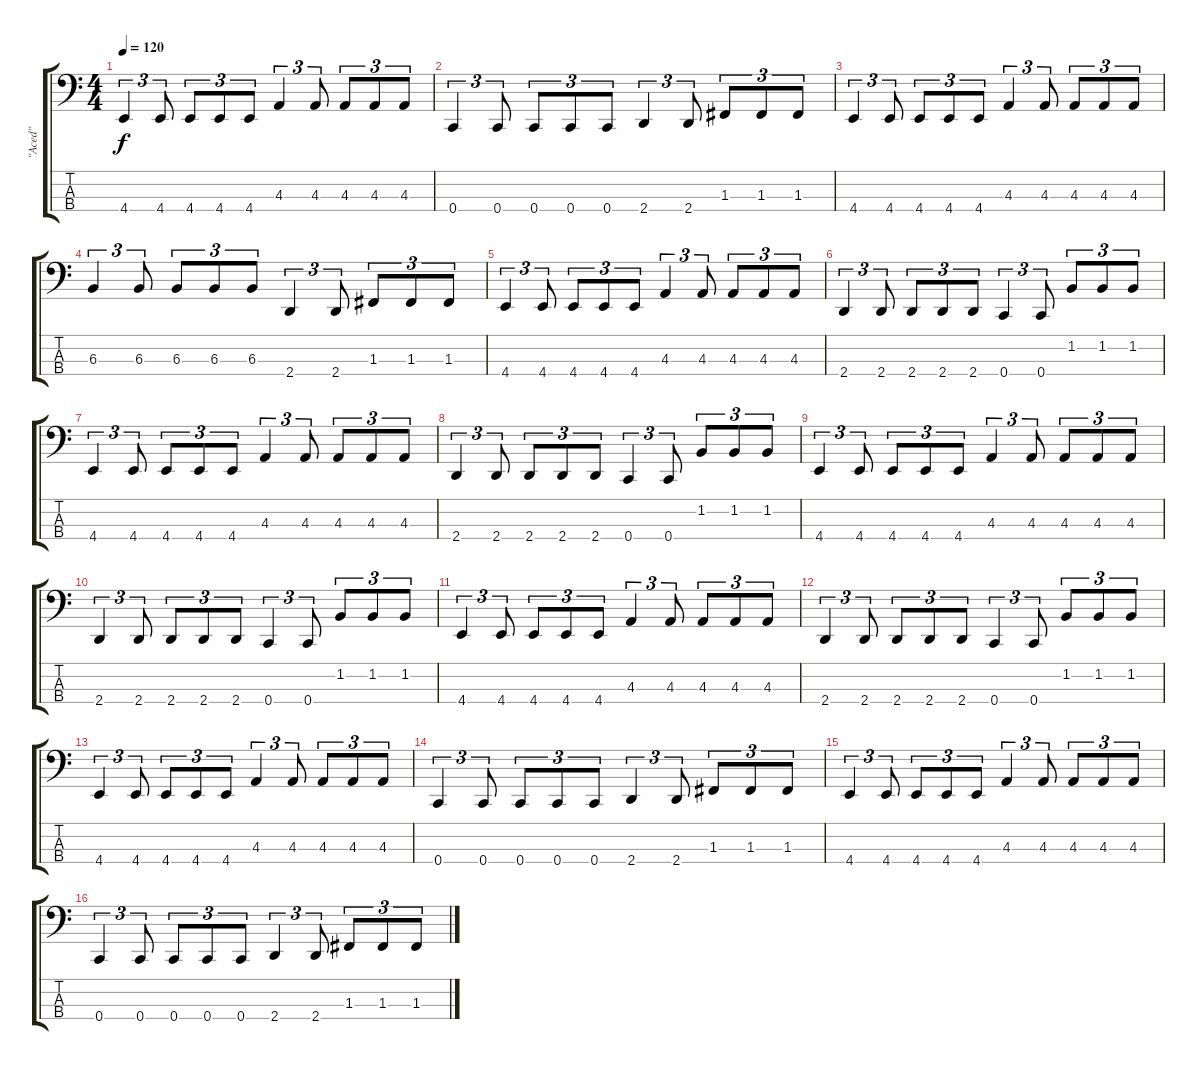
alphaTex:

\track ("\"Aced\"" "\"Aced\"") {instrument electricbasspick}
\staff {score tabs}
\tuning (Eb2 Bb1 F1 C1) {hide}
\ts (4 4)
\tempo 120
\clef f4
\ks c
4.4.4{tu (3 2) dy f} 4.4.8{tu (3 2)} 4.4.8{tu (3 2)} 4.4.8{tu (3 2)} 4.4.8{tu (3 2)} 4.3.4{tu (3 2)} 4.3.8{tu (3 2)} 4.3.8{tu (3 2)} 4.3.8{tu (3 2)} 4.3.8{tu (3 2)} |
0.4.4{tu (3 2)} 0.4.8{tu (3 2)} 0.4.8{tu (3 2)} 0.4.8{tu (3 2)} 0.4.8{tu (3 2)} 2.4.4{tu (3 2)} 2.4.8{tu (3 2)} 1.3.8{tu (3 2)} 1.3.8{tu (3 2)} 1.3.8{tu (3 2)} |
4.4.4{tu (3 2)} 4.4.8{tu (3 2)} 4.4.8{tu (3 2)} 4.4.8{tu (3 2)} 4.4.8{tu (3 2)} 4.3.4{tu (3 2)} 4.3.8{tu (3 2)} 4.3.8{tu (3 2)} 4.3.8{tu (3 2)} 4.3.8{tu (3 2)} |
6.3.4{tu (3 2)} 6.3.8{tu (3 2)} 6.3.8{tu (3 2)} 6.3.8{tu (3 2)} 6.3.8{tu (3 2)} 2.4.4{tu (3 2)} 2.4.8{tu (3 2)} 1.3.8{tu (3 2)} 1.3.8{tu (3 2)} 1.3.8{tu (3 2)} |
4.4.4{tu (3 2)} 4.4.8{tu (3 2)} 4.4.8{tu (3 2)} 4.4.8{tu (3 2)} 4.4.8{tu (3 2)} 4.3.4{tu (3 2)} 4.3.8{tu (3 2)} 4.3.8{tu (3 2)} 4.3.8{tu (3 2)} 4.3.8{tu (3 2)} |
2.4.4{tu (3 2)} 2.4.8{tu (3 2)} 2.4.8{tu (3 2)} 2.4.8{tu (3 2)} 2.4.8{tu (3 2)} 0.4.4{tu (3 2)} 0.4.8{tu (3 2)} 1.2.8{tu (3 2)} 1.2.8{tu (3 2)} 1.2.8{tu (3 2)} |
4.4.4{tu (3 2)} 4.4.8{tu (3 2)} 4.4.8{tu (3 2)} 4.4.8{tu (3 2)} 4.4.8{tu (3 2)} 4.3.4{tu (3 2)} 4.3.8{tu (3 2)} 4.3.8{tu (3 2)} 4.3.8{tu (3 2)} 4.3.8{tu (3 2)} |
2.4.4{tu (3 2)} 2.4.8{tu (3 2)} 2.4.8{tu (3 2)} 2.4.8{tu (3 2)} 2.4.8{tu (3 2)} 0.4.4{tu (3 2)} 0.4.8{tu (3 2)} 1.2.8{tu (3 2)} 1.2.8{tu (3 2)} 1.2.8{tu (3 2)} |
4.4.4{tu (3 2)} 4.4.8{tu (3 2)} 4.4.8{tu (3 2)} 4.4.8{tu (3 2)} 4.4.8{tu (3 2)} 4.3.4{tu (3 2)} 4.3.8{tu (3 2)} 4.3.8{tu (3 2)} 4.3.8{tu (3 2)} 4.3.8{tu (3 2)} |
2.4.4{tu (3 2)} 2.4.8{tu (3 2)} 2.4.8{tu (3 2)} 2.4.8{tu (3 2)} 2.4.8{tu (3 2)} 0.4.4{tu (3 2)} 0.4.8{tu (3 2)} 1.2.8{tu (3 2)} 1.2.8{tu (3 2)} 1.2.8{tu (3 2)} |
4.4.4{tu (3 2)} 4.4.8{tu (3 2)} 4.4.8{tu (3 2)} 4.4.8{tu (3 2)} 4.4.8{tu (3 2)} 4.3.4{tu (3 2)} 4.3.8{tu (3 2)} 4.3.8{tu (3 2)} 4.3.8{tu (3 2)} 4.3.8{tu (3 2)} |
2.4.4{tu (3 2)} 2.4.8{tu (3 2)} 2.4.8{tu (3 2)} 2.4.8{tu (3 2)} 2.4.8{tu (3 2)} 0.4.4{tu (3 2)} 0.4.8{tu (3 2)} 1.2.8{tu (3 2)} 1.2.8{tu (3 2)} 1.2.8{tu (3 2)} |
4.4.4{tu (3 2)} 4.4.8{tu (3 2)} 4.4.8{tu (3 2)} 4.4.8{tu (3 2)} 4.4.8{tu (3 2)} 4.3.4{tu (3 2)} 4.3.8{tu (3 2)} 4.3.8{tu (3 2)} 4.3.8{tu (3 2)} 4.3.8{tu (3 2)} |
0.4.4{tu (3 2)} 0.4.8{tu (3 2)} 0.4.8{tu (3 2)} 0.4.8{tu (3 2)} 0.4.8{tu (3 2)} 2.4.4{tu (3 2)} 2.4.8{tu (3 2)} 1.3.8{tu (3 2)} 1.3.8{tu (3 2)} 1.3.8{tu (3 2)} |
4.4.4{tu (3 2)} 4.4.8{tu (3 2)} 4.4.8{tu (3 2)} 4.4.8{tu (3 2)} 4.4.8{tu (3 2)} 4.3.4{tu (3 2)} 4.3.8{tu (3 2)} 4.3.8{tu (3 2)} 4.3.8{tu (3 2)} 4.3.8{tu (3 2)} |
0.4.4{tu (3 2)} 0.4.8{tu (3 2)} 0.4.8{tu (3 2)} 0.4.8{tu (3 2)} 0.4.8{tu (3 2)} 2.4.4{tu (3 2)} 2.4.8{tu (3 2)} 1.3.8{tu (3 2)} 1.3.8{tu (3 2)} 1.3.8{tu (3 2)}
